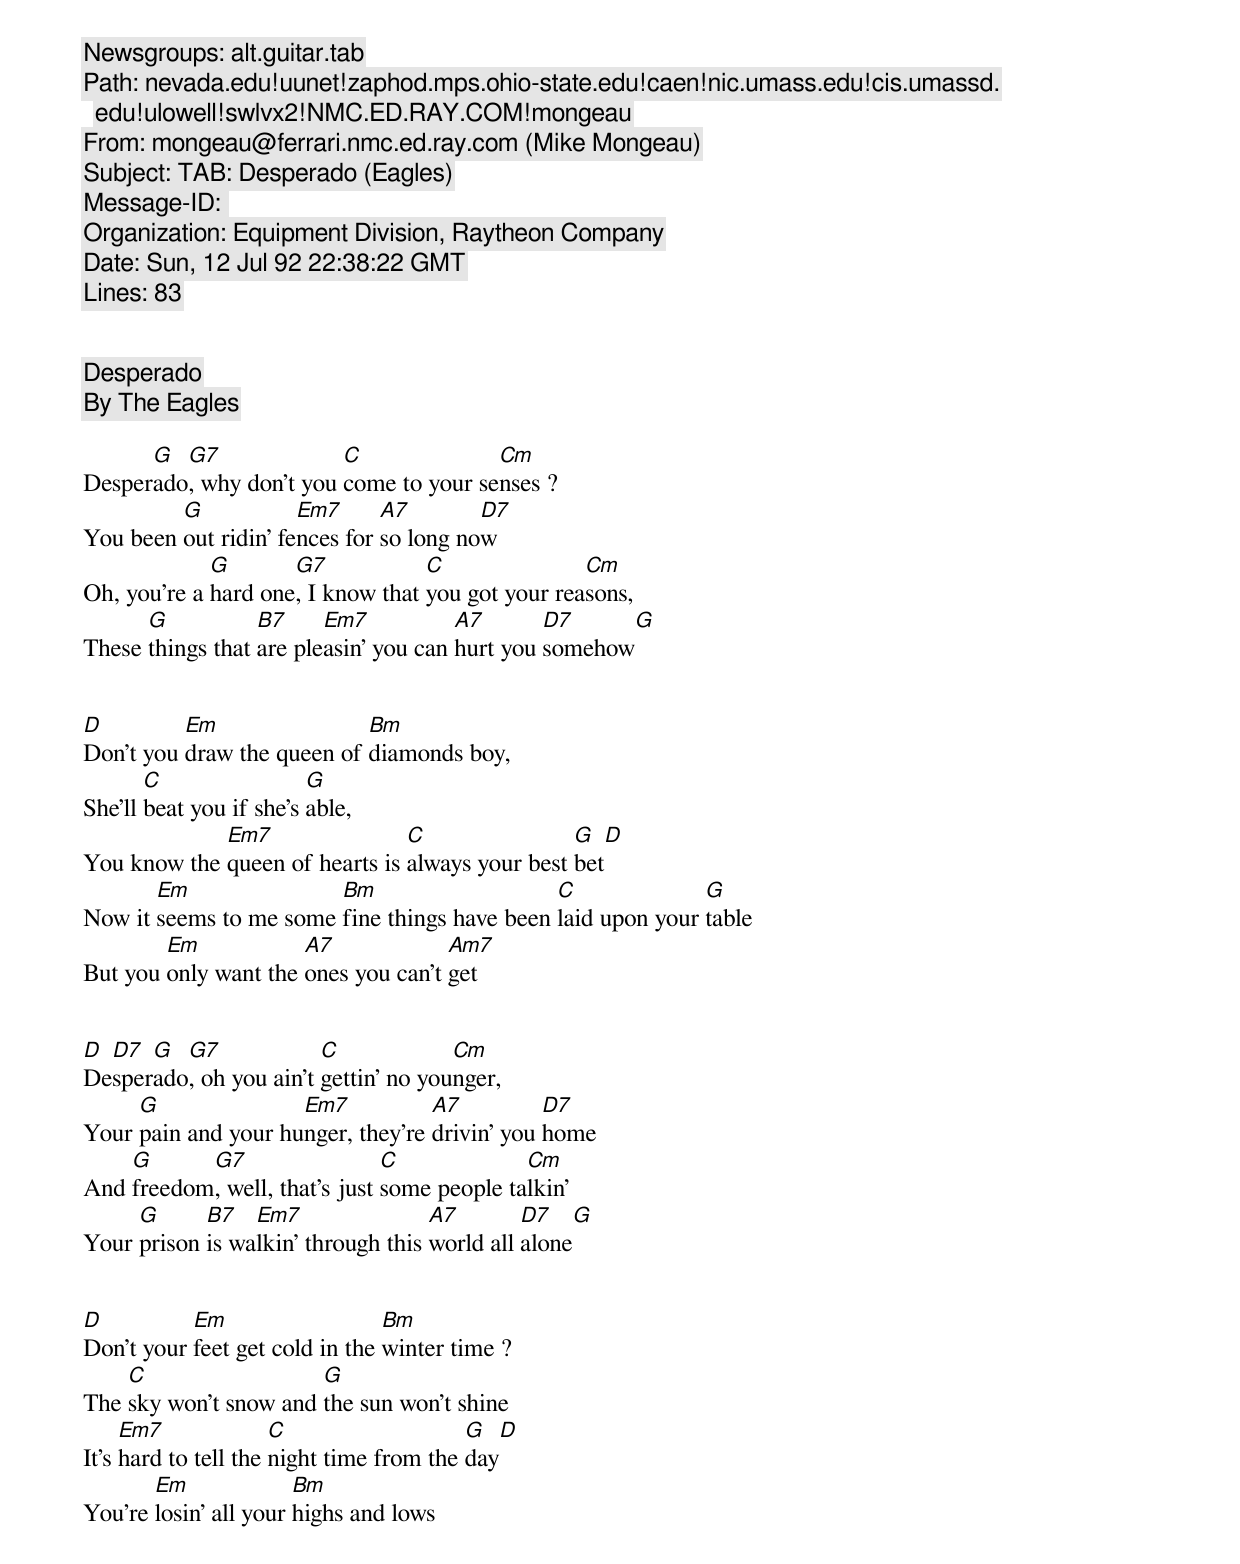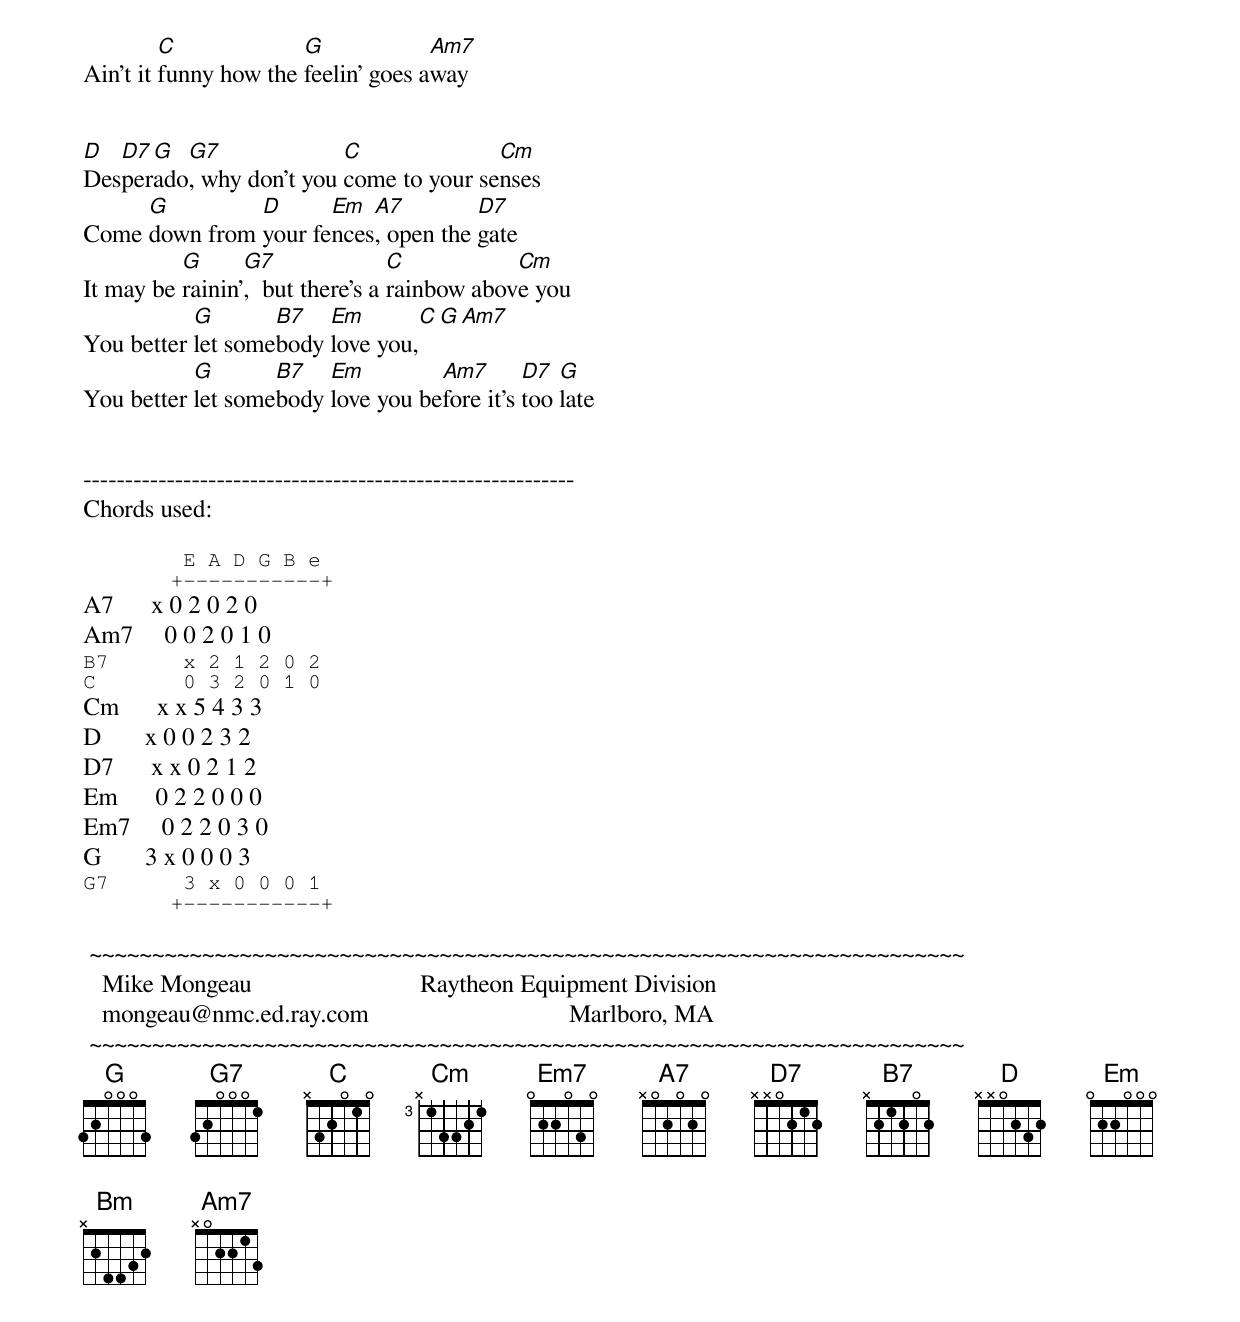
From uunet!zaphod.mps.ohio-state.edu!caen!nic.umass.edu!cis.umassd.edu!ulowell!swlvx2!NMC.ED.RAY.COM!mongeau Mon Jul 13 11:38:32 PDT 1992
Article: 670 of alt.guitar.tab
Newsgroups: alt.guitar.tab
Path: nevada.edu!uunet!zaphod.mps.ohio-state.edu!caen!nic.umass.edu!cis.umassd.edu!ulowell!swlvx2!NMC.ED.RAY.COM!mongeau
From: mongeau@ferrari.nmc.ed.ray.com (Mike Mongeau)
Subject: TAB: Desperado (Eagles)
Message-ID: <1992Jul12.223822.14229@ferrari.nmc.ed.ray.com>
Organization: Equipment Division, Raytheon Company
Date: Sun, 12 Jul 92 22:38:22 GMT
Lines: 83


                           Desperado
                          By The Eagles

      G  G7              C              Cm
Desperado, why don't you come to your senses ?
         G            Em7      A7        D7
You been out ridin' fences for so long now
             G       G7            C               Cm
Oh, you're a hard one, I know that you got your reasons,
      G           B7     Em7           A7       D7     G
These things that are pleasin' you can hurt you somehow


D         Em                Bm
Don't you draw the queen of diamonds boy,
       C                 G
She'll beat you if she's able,
             Em7                C                G   D
You know the queen of hearts is always your best bet
       Em               Bm                    C              G
Now it seems to me some fine things have been laid upon your table
        Em            A7             Am7
But you only want the ones you can't get


D D7  G  G7             C             Cm
Desperado, oh you ain't gettin' no younger,
     G               Em7           A7          D7
Your pain and your hunger, they're drivin' you home
    G      G7                  C             Cm
And freedom, well, that's just some people talkin'
     G      B7   Em7                A7        D7     G
Your prison is walkin' through this world all alone


D          Em                   Bm
Don't your feet get cold in the winter time ?
    C                  G
The sky won't snow and the sun won't shine
     Em7              C                   G    D
It's hard to tell the night time from the day
       Em              Bm
You're losin' all your highs and lows
         C             G             Am7
Ain't it funny how the feelin' goes away


D  D7 G  G7              C              Cm
Desperado, why don't you come to your senses
     G         D      Em  A7         D7
Come down from your fences, open the gate
          G      G7               C           Cm
It may be rainin',  but there's a rainbow above you
           G       B7   Em         C  G  Am7
You better let somebody love you,
           G       B7   Em         Am7       D7  G
You better let somebody love you before it's too late


-----------------------------------------------------------
Chords used:

        E A D G B e
       +-----------+
A7      x 0 2 0 2 0
Am7     0 0 2 0 1 0
B7      x 2 1 2 0 2
C       0 3 2 0 1 0
Cm      x x 5 4 3 3
D       x 0 0 2 3 2
D7      x x 0 2 1 2
Em      0 2 2 0 0 0
Em7     0 2 2 0 3 0
G       3 x 0 0 0 3
G7      3 x 0 0 0 1
       +-----------+

 ~~~~~~~~~~~~~~~~~~~~~~~~~~~~~~~~~~~~~~~~~~~~~~~~~~~~~~~~~~~~~~~~~~~~~~
   Mike Mongeau                           Raytheon Equipment Division
   mongeau@nmc.ed.ray.com                                Marlboro, MA
 ~~~~~~~~~~~~~~~~~~~~~~~~~~~~~~~~~~~~~~~~~~~~~~~~~~~~~~~~~~~~~~~~~~~~~~
